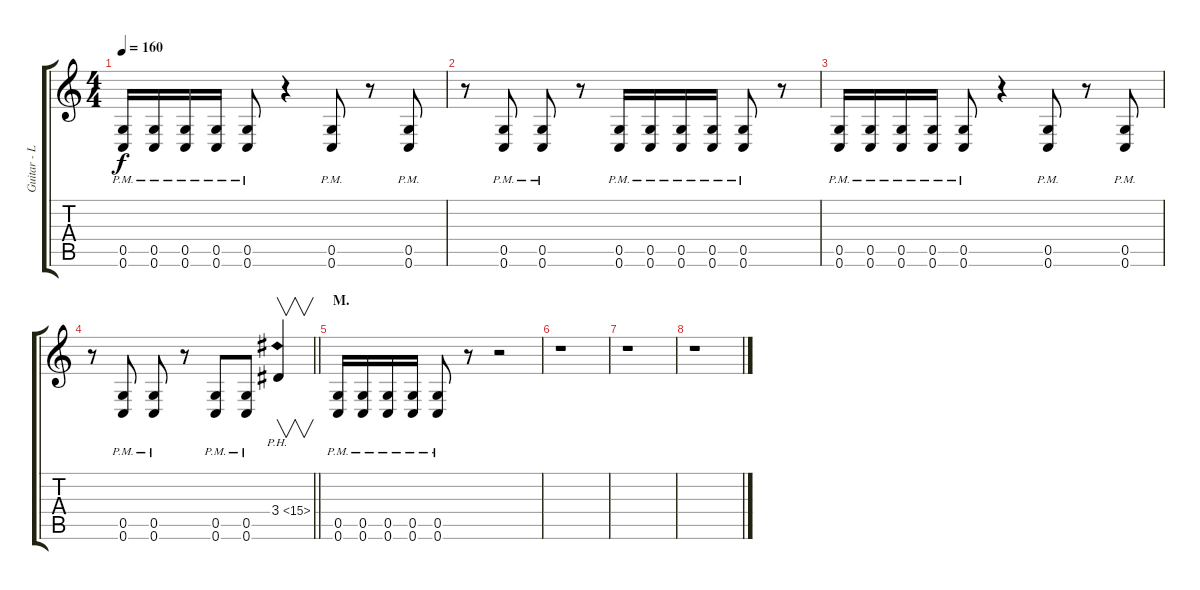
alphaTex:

\track ("Guitar - Left" "Guitar - L") {instrument distortionguitar}
\staff {score tabs}
\tuning (D4 A3 F3 C3 G2 C2) {hide}
\ts (4 4)
\tempo 160
\clef g2
\ks c
(0.5{pm} 0.6{pm}).16{dy f} (0.5{pm} 0.6{pm}).16 (0.5{pm} 0.6{pm}).16 (0.5{pm} 0.6{pm}).16 (0.5{pm} 0.6{pm}).8 r.4 (0.5{pm} 0.6{pm}).8 r.8 (0.5{pm} 0.6{pm}).8 |
r.8 (0.5{pm} 0.6{pm}).8 (0.5{pm} 0.6{pm}).8 r.8 (0.5{pm} 0.6{pm}).16 (0.5{pm} 0.6{pm}).16 (0.5{pm} 0.6{pm}).16 (0.5{pm} 0.6{pm}).16 (0.5{pm} 0.6{pm}).8 r.8 |
(0.5{pm} 0.6{pm}).16 (0.5{pm} 0.6{pm}).16 (0.5{pm} 0.6{pm}).16 (0.5{pm} 0.6{pm}).16 (0.5{pm} 0.6{pm}).8 r.4 (0.5{pm} 0.6{pm}).8 r.8 (0.5{pm} 0.6{pm}).8 |
\barLineRight lightlight
r.8 (0.5{pm} 0.6{pm}).8 (0.5{pm} 0.6{pm}).8 r.8 (0.5{pm} 0.6{pm}).8 (0.5{pm} 0.6{pm}).8 3.4{ph 12}.4{v} |
\section ("" "M.")
(0.5{pm} 0.6{pm}).16 (0.5{pm} 0.6{pm}).16 (0.5{pm} 0.6{pm}).16 (0.5{pm} 0.6{pm}).16 (0.5{pm} 0.6{pm}).8 r.8 r.2 |
r.1 |
r.1 |
r.1
